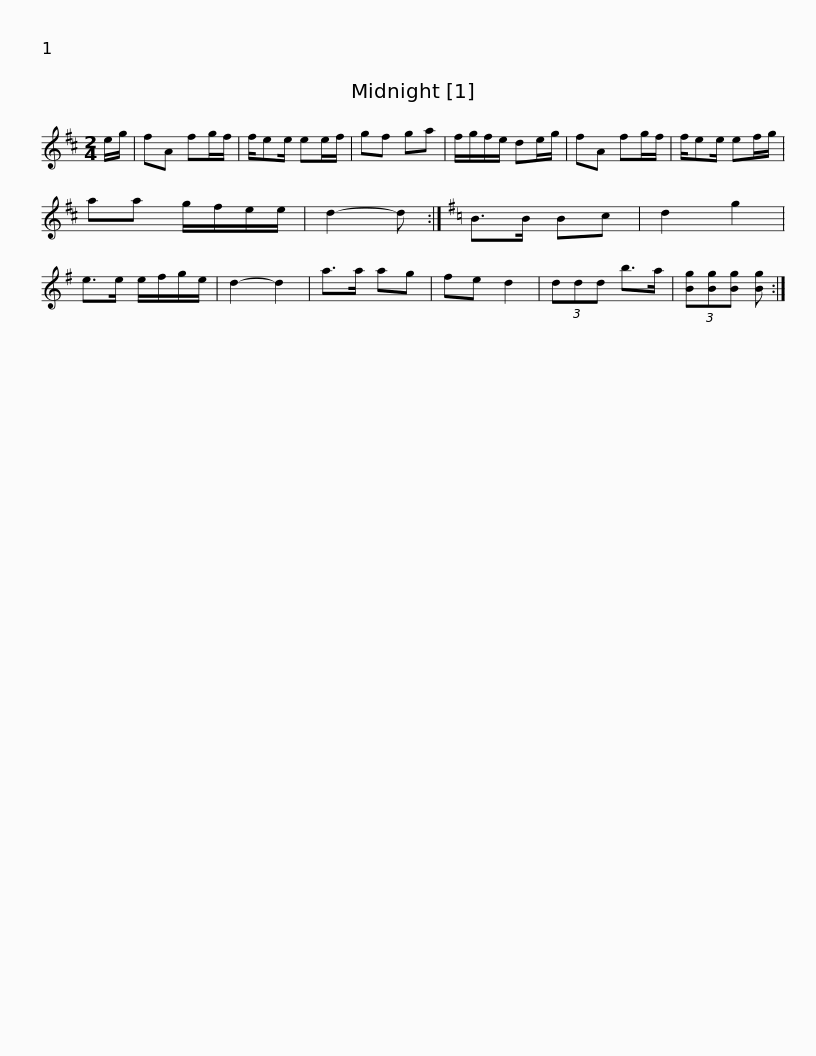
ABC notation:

X:1
L:1/8
M:2/4
I:linebreak $
K:D
V:1 treble
V:1
 e/g/ | fA fg/f/ | f/ee/ ee/f/ | gf ga | f/g/f/e/ de/g/ | %5
 fA fg/f/ | f/ee/ ef/g/ | aa g/f/e/e/ | d2- d :|$[K:G] B>B Bc | %10
 d2 g2 | e>e e/f/g/e/ | d2- d2 | a>a ag | fe d2 | %15
 (3ddd b>a | (3[Bg][Bg][Bg] [Bg] :| %17
